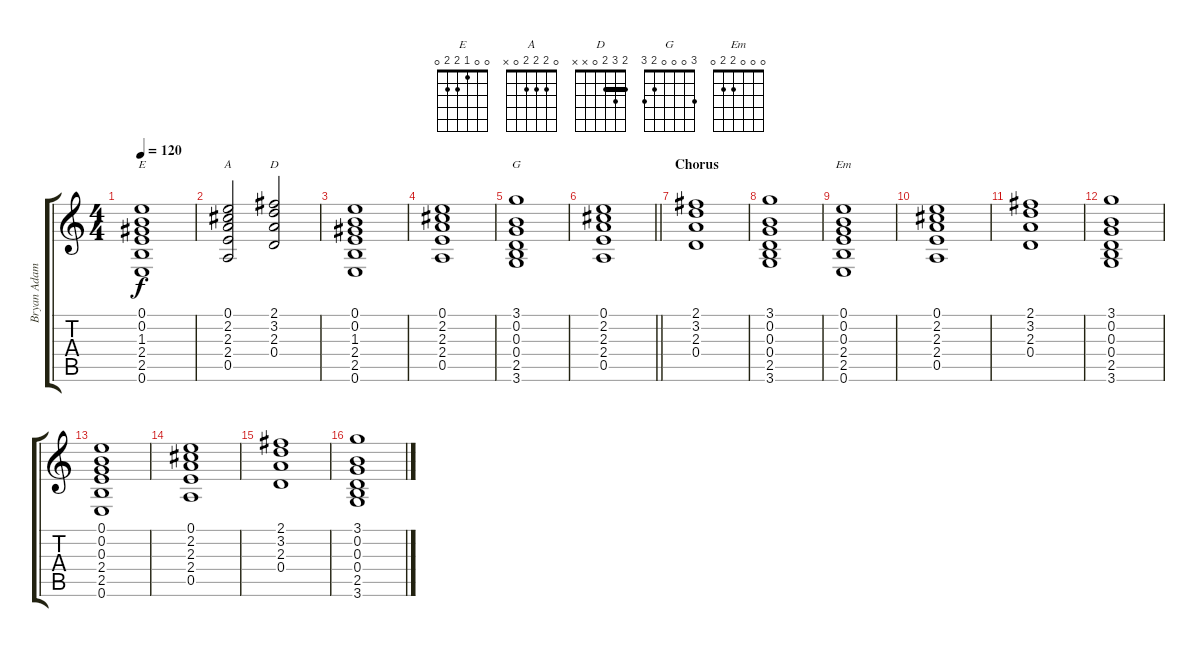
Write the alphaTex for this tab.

\track ("Bryan Adams" "Bryan Adam") {instrument electricguitarclean}
\staff {score tabs}
\tuning (E4 B3 G3 D3 A2 E2) {hide}
\chord ("E" 0 0 1 2 2 0)
\chord ("A" 0 2 2 2 0 x)
\chord ("D" 2 3 2 0 x x) {barre 2}
\chord ("G" 3 0 0 0 2 3)
\chord ("Em" 0 0 0 2 2 0)
\ts (4 4)
\tempo 120
\clef g2
\ks c
(0.1 0.2 1.3 2.4 2.5 0.6).1{ch "E" dy f} |
(0.1 2.2 2.3 2.4 0.5).2{ch "A"} (2.1 3.2 2.3 0.4).2{ch "D"} |
(0.1 0.2 1.3 2.4 2.5 0.6).1 |
(0.1 2.2 2.3 2.4 0.5).1 |
(3.1 0.2 0.3 0.4 2.5 3.6).1{ch "G"} |
\barLineRight lightlight
(0.1 2.2 2.3 2.4 0.5).1 |
\section ("" "Chorus")
(2.1 3.2 2.3 0.4).1 |
(3.1 0.2 0.3 0.4 2.5 3.6).1 |
(0.1 0.2 0.3 2.4 2.5 0.6).1{ch "Em"} |
(0.1 2.2 2.3 2.4 0.5).1 |
(2.1 3.2 2.3 0.4).1 |
(3.1 0.2 0.3 0.4 2.5 3.6).1 |
(0.1 0.2 0.3 2.4 2.5 0.6).1 |
(0.1 2.2 2.3 2.4 0.5).1 |
(2.1 3.2 2.3 0.4).1 |
(3.1 0.2 0.3 0.4 2.5 3.6).1
